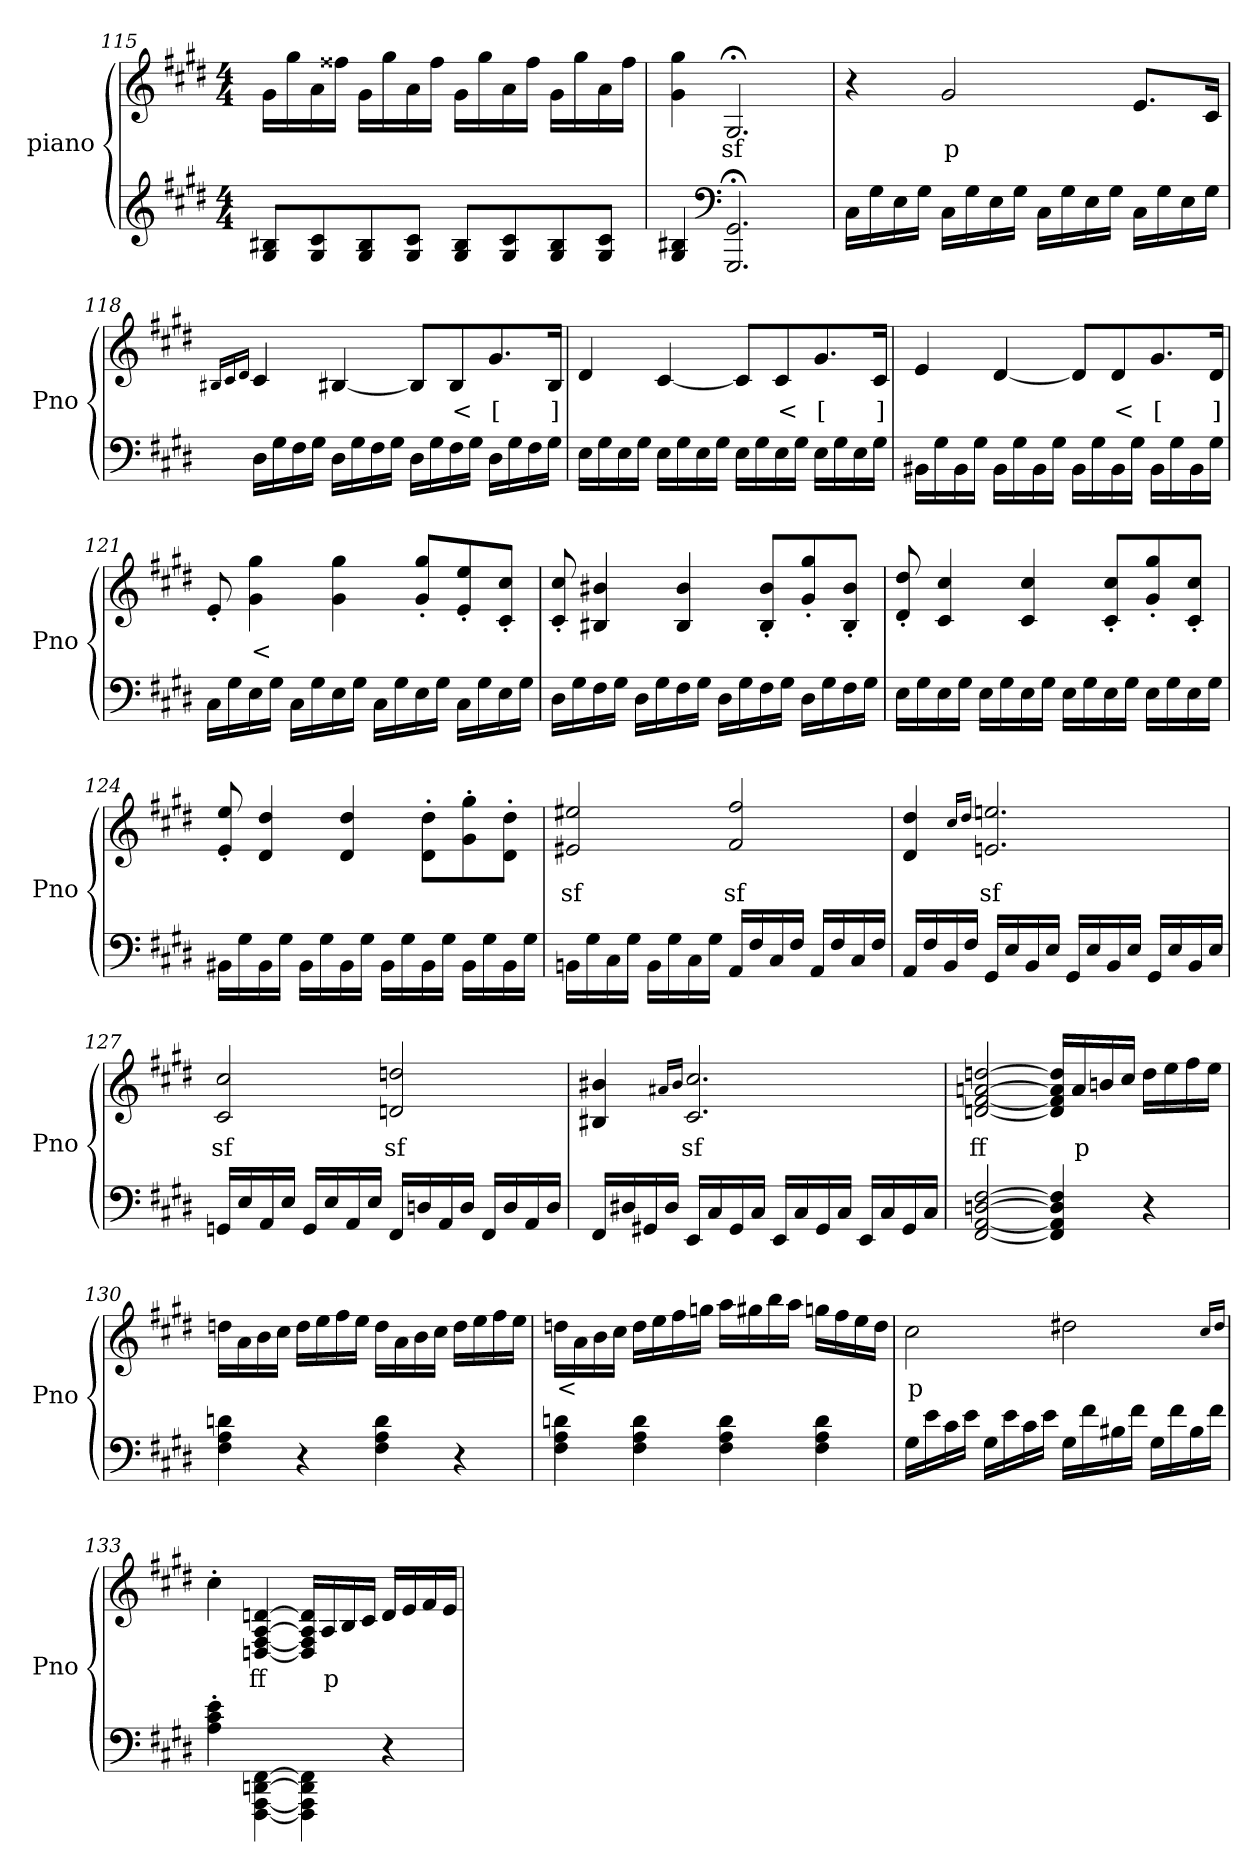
**kern	**kern	**text
*part2	*part1	*part1
*staff2	*staff1	*staff1
*I"piano	*I"piano	*
*I'Pno	*I'Pno	*
*clefG2	*clefG2	*
*k[f#c#g#d#]	*k[f#c#g#d#]	*
*c#:	*c#:	*
*M4/4	*M4/4	*
=115	=115	=115
8G#/ 8B#X/L	16g#\LL	.
.	16gg#\	.
8G#/ 8c#/	16a\	.
.	16ff##X\JJ	.
8G#/ 8B#/	16g#\LL	.
.	16gg#\	.
8G#/ 8c#/J	16a\	.
.	16ff##\JJ	.
8G#/ 8B#/L	16g#\LL	.
.	16gg#\	.
8G#/ 8c#/	16a\	.
.	16ff##\JJ	.
8G#/ 8B#/	16g#\LL	.
.	16gg#\	.
8G#/ 8c#/J	16a\	.
.	16ff##\JJ	.
=116	=116	=116
4G#/ 4B#X/	4g#\ 4gg#\	.
*clefF4	*	*
!	!	!LO:LY:b
2.GGG#/;< 2.GG#/;<	2.G#;</	sf
!!LO:LB:g=z
=117	=117	=117
!	!	!LO:LY:b
16C#\LL	4r	p
16G#\	.	.
16E\	.	.
16G#\JJ	.	.
!	!	!LO:LY:b
16C#\LL	2g#/	p
16G#\	.	.
16E\	.	.
16G#\JJ	.	.
16C#\LL	.	.
16G#\	.	.
16E\	.	.
16G#\JJ	.	.
16C#\LL	8.e/L	.
16G#\	.	.
16E\	.	.
16G#\JJ	16c#/Jk	.
=118	=118	=118
.	16qB#X/LL	.
.	16qc#/	.
.	16qd#/JJ	.
16D#\LL	4c#/	.
16G#\	.	.
16F#\	.	.
16G#\JJ	.	.
16D#\LL	[4B#/	.
16G#\	.	.
16F#\	.	.
16G#\JJ	.	.
16D#\LL	8B#/L]	.
16G#\	.	.
!	!	!LO:LY:b
16F#\	8B#/	<
16G#\JJ	.	.
!	!	!LO:LY:b
16D#\LL	8.g#/	[
16G#\	.	.
16F#\	.	.
!	!	!LO:LY:b
16G#\JJ	16B#/Jk	]
=119	=119	=119
16E\LL	4d#/	.
16G#\	.	.
16E\	.	.
16G#\JJ	.	.
16E\LL	[4c#/	.
16G#\	.	.
16E\	.	.
16G#\JJ	.	.
16E\LL	8c#/L]	.
16G#\	.	.
!	!	!LO:LY:b
16E\	8c#/	<
16G#\JJ	.	.
!	!	!LO:LY:b
16E\LL	8.g#/	[
16G#\	.	.
16E\	.	.
!	!	!LO:LY:b
16G#\JJ	16c#/Jk	]
!!LO:PB:g=z
=120	=120	=120
16BB#X\LL	4e/	.
16G#\	.	.
16BB#\	.	.
16G#\JJ	.	.
16BB#\LL	[4d#/	.
16G#\	.	.
16BB#\	.	.
16G#\JJ	.	.
16BB#\LL	8d#/L]	.
16G#\	.	.
!	!	!LO:LY:b
16BB#\	8d#/	<
16G#\JJ	.	.
!	!	!LO:LY:b
16BB#\LL	8.g#/	[
16G#\	.	.
16BB#\	.	.
!	!	!LO:LY:b
16G#\JJ	16d#/Jk	]
=121	=121	=121
16C#\LL	8e'/	.
16G#\	.	.
!	!	!LO:LY:b
16E\	4g#\ 4gg#\	<
16G#\JJ	.	.
16C#\LL	.	.
16G#\	.	.
16E\	4g#\ 4gg#\	.
16G#\JJ	.	.
16C#\LL	.	.
16G#\	.	.
16E\	8g#/' 8gg#/'L	.
16G#\JJ	.	.
16C#\LL	8e/' 8ee/'	.
16G#\	.	.
16E\	8c#/' 8cc#/'J	.
16G#\JJ	.	.
=122	=122	=122
16D#\LL	8c#/' 8cc#/'	.
16G#\	.	.
16F#\	4B#X/ 4b#X/	.
16G#\JJ	.	.
16D#\LL	.	.
16G#\	.	.
16F#\	4B#/ 4b#/	.
16G#\JJ	.	.
16D#\LL	.	.
16G#\	.	.
16F#\	8B#/' 8b#/'L	.
16G#\JJ	.	.
16D#\LL	8g#/' 8gg#/'	.
16G#\	.	.
16F#\	8B#/' 8b#/'J	.
16G#\JJ	.	.
!!LO:LB:g=z
=123	=123	=123
16E\LL	8d#/' 8dd#/'	.
16G#\	.	.
16E\	4c#/ 4cc#/	.
16G#\JJ	.	.
16E\LL	.	.
16G#\	.	.
16E\	4c#/ 4cc#/	.
16G#\JJ	.	.
16E\LL	.	.
16G#\	.	.
16E\	8c#/' 8cc#/'L	.
16G#\JJ	.	.
16E\LL	8g#/' 8gg#/'	.
16G#\	.	.
16E\	8c#/' 8cc#/'J	.
16G#\JJ	.	.
=124	=124	=124
16BB#X\LL	8e/' 8ee/'	.
16G#\	.	.
16BB#\	4d#/ 4dd#/	.
16G#\JJ	.	.
16BB#\LL	.	.
16G#\	.	.
16BB#\	4d#/ 4dd#/	.
16G#\JJ	.	.
16BB#\LL	.	.
16G#\	.	.
16BB#\	8d#\' 8dd#\'L	.
16G#\JJ	.	.
16BB#\LL	8g#\' 8gg#\'	.
16G#\	.	.
16BB#\	8d#\' 8dd#\'J	.
16G#\JJ	.	.
=125	=125	=125
!	!	!LO:LY:b
16BBn\LL	2e#X/ 2ee#X/	sf
16G#\	.	.
16C#\	.	.
16G#\JJ	.	.
16BB\LL	.	.
16G#\	.	.
16C#\	.	.
16G#\JJ	.	.
!	!	!LO:LY:b
16AA/LL	2f#/ 2ff#/	sf
16F#/	.	.
16C#/	.	.
16F#/JJ	.	.
16AA/LL	.	.
16F#/	.	.
16C#/	.	.
16F#/JJ	.	.
!!LO:LB:g=z
=126	=126	=126
16AA/LL	4d#/ 4dd#/	.
16F#/	.	.
16BB/	.	.
16F#/JJ	.	.
.	16qcc#/LL	.
.	16qdd#/JJ	.
!	!	!LO:LY:b
16GG#/LL	2.en/ 2.een/	sf
16E/	.	.
16BB/	.	.
16E/JJ	.	.
16GG#/LL	.	.
16E/	.	.
16BB/	.	.
16E/JJ	.	.
16GG#/LL	.	.
16E/	.	.
16BB/	.	.
16E/JJ	.	.
=127	=127	=127
!	!	!LO:LY:b
16GGn/LL	2c#/ 2cc#/	sf
16E/	.	.
16AA/	.	.
16E/JJ	.	.
16GG/LL	.	.
16E/	.	.
16AA/	.	.
16E/JJ	.	.
!	!	!LO:LY:b
16FF#/LL	2dn/ 2ddn/	sf
16Dn/	.	.
16AA/	.	.
16D/JJ	.	.
16FF#/LL	.	.
16D/	.	.
16AA/	.	.
16D/JJ	.	.
=128	=128	=128
16FF#/LL	4B#X/ 4b#X/	.
16D#X/	.	.
16GG#X/	.	.
16D#/JJ	.	.
.	16qa#X/LL	.
.	16qb#/JJ	.
!	!	!LO:LY:b
16EE/LL	2.c#/ 2.cc#/	sf
16C#/	.	.
16GG#/	.	.
16C#/JJ	.	.
16EE/LL	.	.
16C#/	.	.
16GG#/	.	.
16C#/JJ	.	.
16EE/LL	.	.
16C#/	.	.
16GG#/	.	.
16C#/JJ	.	.
!!LO:LB:g=z
=129	=129	=129
!	!	!LO:LY:b
[2FF#/ [2AA/ [2Dn/ [2F#/	[2dn/ [2f#/ [2an/ [2ddn/	ff
4FF#/] 4AA/] 4D/] 4F#/]	16d/] 16f#/] 16a/] 16dd/]LL	.
!	!	!LO:LY:b
.	16a/	p
.	16bn/	.
.	16cc#/JJ	.
4r	16dd\LL	.
.	16ee\	.
.	16ff#\	.
.	16ee\JJ	.
=130	=130	=130
4F#\ 4A\ 4dn\	16ddn\LL	.
.	16a\	.
.	16b\	.
.	16cc#\JJ	.
4r	16dd\LL	.
.	16ee\	.
.	16ff#\	.
.	16ee\JJ	.
4F#\ 4A\ 4d\	16dd\LL	.
.	16a\	.
.	16b\	.
.	16cc#\JJ	.
4r	16dd\LL	.
.	16ee\	.
.	16ff#\	.
.	16ee\JJ	.
=131	=131	=131
!	!	!LO:LY:b
4F#\ 4A\ 4dn\	16ddn\LL	<
.	16a\	.
.	16b\	.
.	16cc#\JJ	.
4F#\ 4A\ 4d\	16dd\LL	.
.	16ee\	.
.	16ff#\	.
.	16ggn\JJ	.
4F#\ 4A\ 4d\	16aa\LL	.
.	16gg#X\	.
.	16bb\	.
.	16aa\JJ	.
4F#\ 4A\ 4d\	16ggn\LL	.
.	16ff#\	.
.	16ee\	.
.	16dd\JJ	.
!!LO:LB:g=z
=132	=132	=132
!	!	!LO:LY:b
16G#\LL	2cc#\	p
16e\	.	.
16c#\	.	.
16e\JJ	.	.
16G#\LL	.	.
16e\	.	.
16c#\	.	.
16e\JJ	.	.
16G#\LL	2dd#X\	.
16f#\	.	.
16B#X\	.	.
16f#\JJ	.	.
16G#\LL	.	.
16f#\	.	.
16B#\	.	.
16f#\JJ	.	.
.	16qcc#/LL	.
.	16qdd#/JJ	.
=133	=133	=133
4A\' 4c#\' 4e\'	4cc#'\	.
!	!	!LO:LY:b
[4FFF#\ [4AAA\ [4DDn\ [4FF#\	[4Dn/ [4F#/ [4A/ [4dn/	ff
4FFF#\] 4AAA\] 4DD\] 4FF#\]	16D/] 16F#/] 16A/] 16d/]LL	.
!	!	!LO:LY:b
.	16A/	p
.	16B/	.
.	16c#/JJ	.
4r	16d/LL	.
.	16e/	.
.	16f#/	.
.	16e/JJ	.
=	=	=
*-	*-	*-
